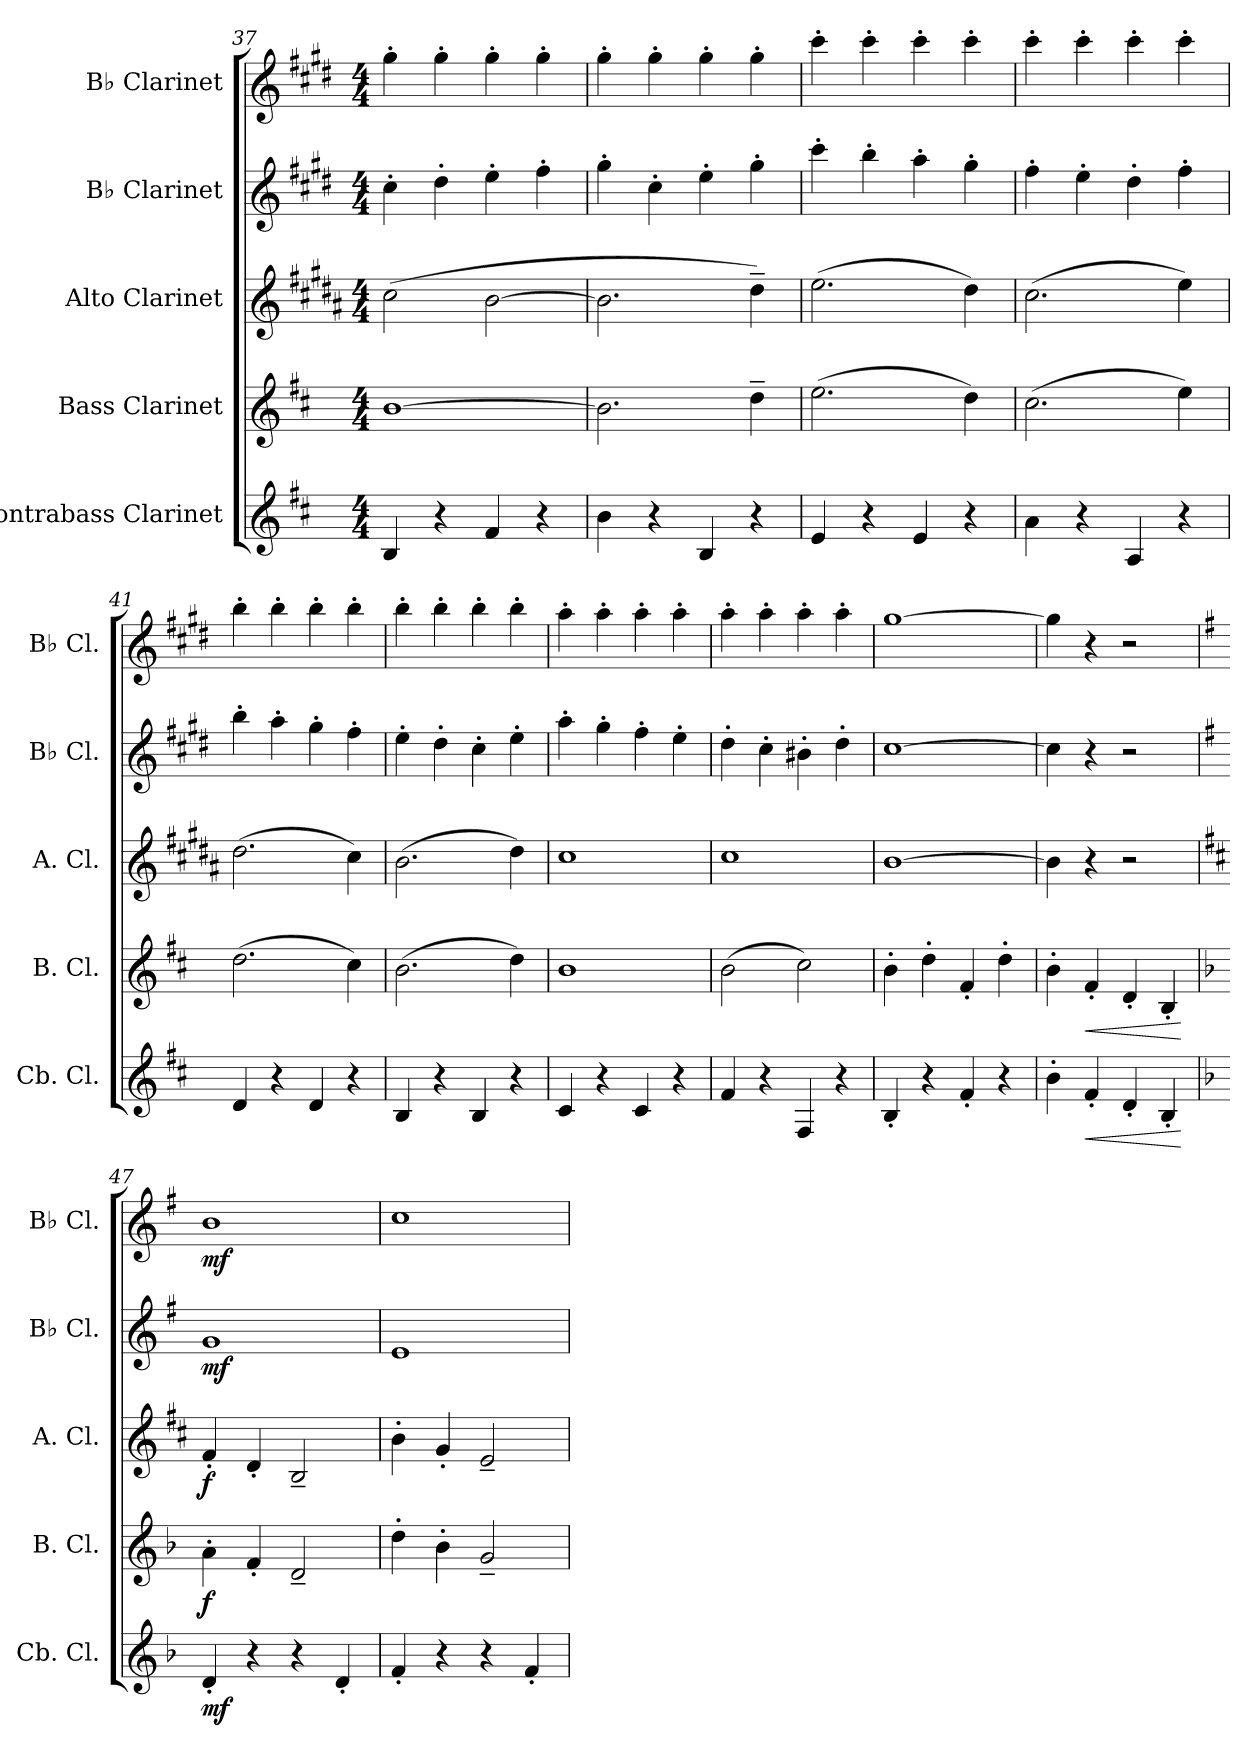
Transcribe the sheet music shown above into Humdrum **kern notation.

**kern	**dynam	**kern	**dynam	**kern	**dynam	**kern	**dynam	**kern	**dynam
*part5	*part5	*part4	*part4	*part3	*part3	*part2	*part2	*part1	*part1
*staff5	*staff5	*staff4	*staff4	*staff3	*staff3	*staff2	*staff2	*staff1	*staff1
*I"Contrabass Clarinet	*	*I"Bass Clarinet	*	*I"Alto Clarinet	*	*I"B♭ Clarinet	*	*I"B♭ Clarinet	*
*I'Cb. Cl.	*	*I'B. Cl.	*	*I'A. Cl.	*	*I'B♭ Cl.	*	*I'B♭ Cl.	*
*clefG2	*	*clefG2	*	*clefG2	*	*clefG2	*	*clefG2	*
*ITrd15c26	*	*ITrd8c14	*	*ITrd5c9	*	*ITrd1c2	*	*ITrd1c2	*
*k[f#c#]	*	*k[f#c#]	*	*k[f#c#]	*	*k[f#c#]	*	*k[f#c#]	*
*M4/4	*	*M4/4	*	*M4/4	*	*M4/4	*	*M4/4	*
=37	=37	=37	=37	=37	=37	=37	=37	=37	=37
4BBB/	.	[1B	.	(2e\	.	4b'\	.	4ff#'\	.
4r	.	.	.	.	.	4cc#'\	.	4ff#'\	.
4FF#/	.	.	.	[2d\	.	4dd'\	.	4ff#'\	.
4r	.	.	.	.	.	4ee'\	.	4ff#'\	.
!!LO:PB:g=z
=38	=38	=38	=38	=38	=38	=38	=38	=38	=38
4BB\	.	2.B\]	.	2.d\]	.	4ff#'\	.	4ff#'\	.
4r	.	.	.	.	.	4b'\	.	4ff#'\	.
4BBB/	.	.	.	.	.	4dd'\	.	4ff#'\	.
4r	.	4d~\	.	4f#~\)	.	4ff#'\	.	4ff#'\	.
=39	=39	=39	=39	=39	=39	=39	=39	=39	=39
4EE/	.	(2.e\	.	(2.g\	.	4bb'\	.	4bb'\	.
4r	.	.	.	.	.	4aa'\	.	4bb'\	.
4EE/	.	.	.	.	.	4gg'\	.	4bb'\	.
4r	.	4d\)	.	4f#\)	.	4ff#'\	.	4bb'\	.
=40	=40	=40	=40	=40	=40	=40	=40	=40	=40
4AA\	.	(2.c#\	.	(2.e\	.	4ee'\	.	4bb'\	.
4r	.	.	.	.	.	4dd'\	.	4bb'\	.
4AAA/	.	.	.	.	.	4cc#'\	.	4bb'\	.
4r	.	4e\)	.	4g\)	.	4ee'\	.	4bb'\	.
=41	=41	=41	=41	=41	=41	=41	=41	=41	=41
4DD/	.	(2.d\	.	(2.f#\	.	4aa'\	.	4aa'\	.
4r	.	.	.	.	.	4gg'\	.	4aa'\	.
4DD/	.	.	.	.	.	4ff#'\	.	4aa'\	.
4r	.	4c#\)	.	4e\)	.	4ee'\	.	4aa'\	.
=42	=42	=42	=42	=42	=42	=42	=42	=42	=42
4BBB/	.	(2.B\	.	(2.d\	.	4dd'\	.	4aa'\	.
4r	.	.	.	.	.	4cc#'\	.	4aa'\	.
4BBB/	.	.	.	.	.	4b'\	.	4aa'\	.
4r	.	4d\)	.	4f#\)	.	4dd'\	.	4aa'\	.
=43	=43	=43	=43	=43	=43	=43	=43	=43	=43
4CC#/	.	1B	.	1e	.	4gg'\	.	4gg'\	.
4r	.	.	.	.	.	4ff#'\	.	4gg'\	.
4CC#/	.	.	.	.	.	4ee'\	.	4gg'\	.
4r	.	.	.	.	.	4dd'\	.	4gg'\	.
!!LO:LB:g=z
=44	=44	=44	=44	=44	=44	=44	=44	=44	=44
4FF#/	.	(2B\	.	1e	.	4cc#'\	.	4gg'\	.
4r	.	.	.	.	.	4b'\	.	4gg'\	.
4FFF#/	.	2c#\)	.	.	.	4a#X'\	.	4gg'\	.
4r	.	.	.	.	.	4cc#'\	.	4gg'\	.
=45	=45	=45	=45	=45	=45	=45	=45	=45	=45
4BBB'/	.	4B'\	.	[1d	.	[1b	.	[1ff#	.
4r	.	4d'\	.	.	.	.	.	.	.
4FF#'/	.	4F#'/	.	.	.	.	.	.	.
4r	.	4d'\	.	.	.	.	.	.	.
=46	=46	=46	=46	=46	=46	=46	=46	=46	=46
4BB'\	.	4B'\	.	4d\]	.	4b\]	.	4ff#\]	.
!	!LO:HP:b	!	!LO:HP:b	!	!	!	!	!	!
4FF#'/	<	4F#'/	<	4r	.	4r	.	4r	.
4DD'/	.	4D'/	.	2r	.	2r	.	2r	.
4BBB'/	.	4BB'/	.	.	.	.	.	.	.
.	[	.	[	.	.	.	.	.	.
=47	=47	=47	=47	=47	=47	=47	=47	=47	=47
*k[b-]	*	*k[b-]	*	*k[b-]	*	*k[b-]	*	*k[b-]	*
!	!LO:DY:b	!	!LO:DY:b	!	!LO:DY:b	!	!LO:DY:b	!	!LO:DY:b
4DD'/	mf	4A'\	f	4A'/	f	1f	mf	1a	mf
4r	.	4F'/	.	4F'/	.	.	.	.	.
4r	.	2D~/	.	2D~/	.	.	.	.	.
4DD'/	.	.	.	.	.	.	.	.	.
=48	=48	=48	=48	=48	=48	=48	=48	=48	=48
4FF'/	.	4d'\	.	4d'\	.	1d	.	1b-	.
4r	.	4B-'\	.	4B-'/	.	.	.	.	.
4r	.	2G~/	.	2G~/	.	.	.	.	.
4FF'/	.	.	.	.	.	.	.	.	.
=	=	=	=	=	=	=	=	=	=
*-	*-	*-	*-	*-	*-	*-	*-	*-	*-
